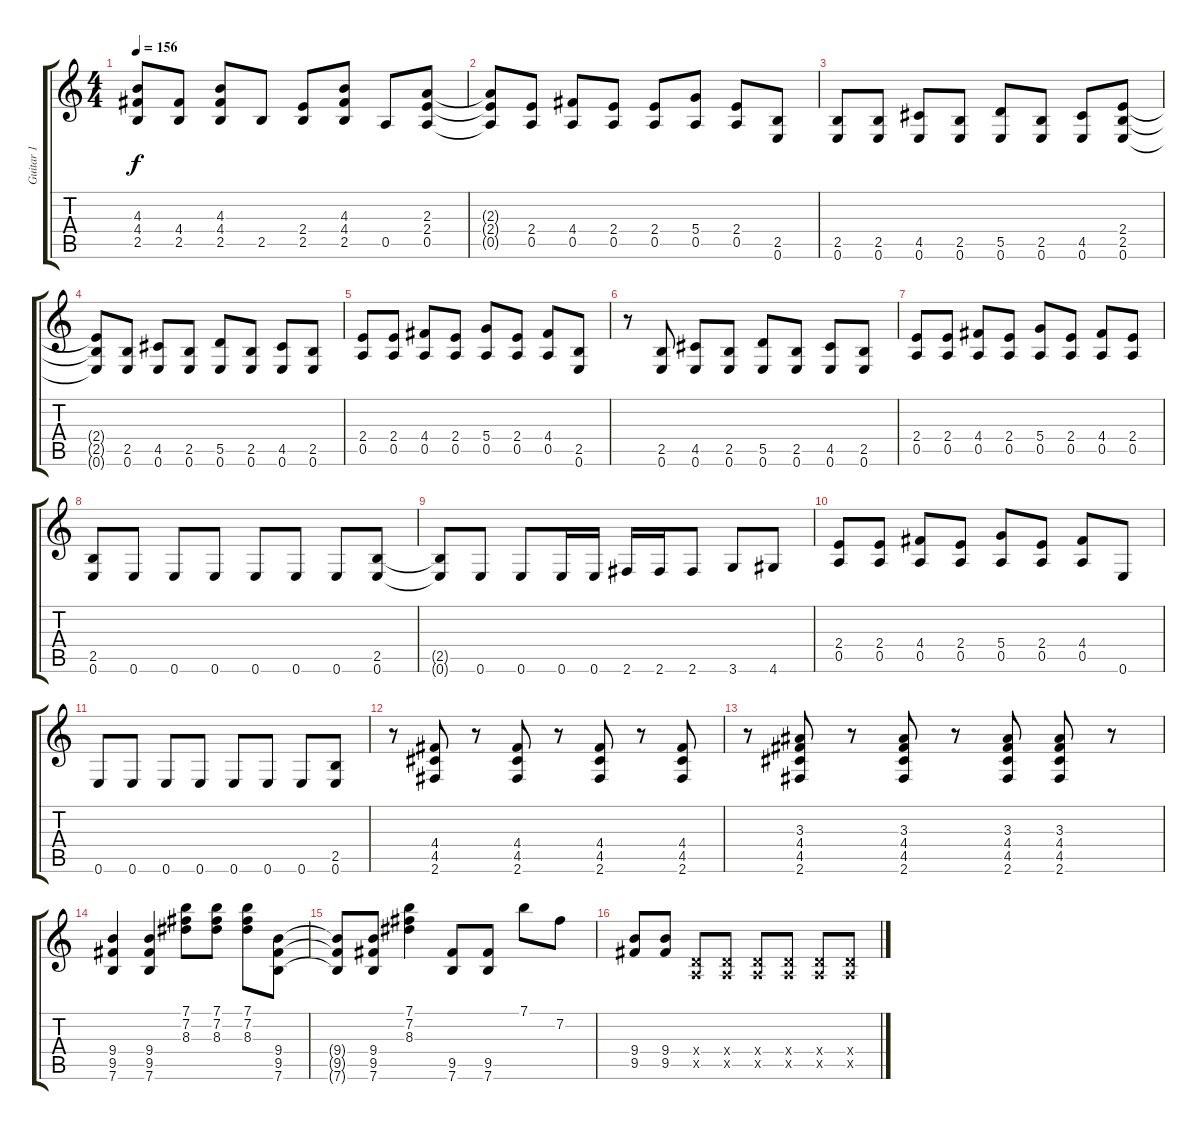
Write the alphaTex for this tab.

\track ("Guitar 1" "Guitar 1") {instrument overdrivenguitar}
\staff {score tabs}
\tuning (E4 B3 G3 D3 A2 E2) {hide}
\ts (4 4)
\tempo 156
\clef g2
\ks c
(4.3{t} 4.4{t} 2.5{t}).8{dy f} (4.4 2.5).8 (4.3 4.4 2.5).8 2.5.8 (2.4 2.5).8 (4.3 4.4 2.5).8 0.5.8 (2.3 2.4 0.5).8 |
(2.3{t} 2.4{t} 0.5{t}).8 (2.4 0.5).8 (4.4 0.5).8 (2.4 0.5).8 (2.4 0.5).8 (5.4 0.5).8 (2.4 0.5).8 (2.5 0.6).8 |
(2.5 0.6).8 (2.5 0.6).8 (4.5 0.6).8 (2.5 0.6).8 (5.5 0.6).8 (2.5 0.6).8 (4.5 0.6).8 (2.4 2.5 0.6).8 |
(2.4{t} 2.5{t} 0.6{t}).8 (2.5 0.6).8 (4.5 0.6).8 (2.5 0.6).8 (5.5 0.6).8 (2.5 0.6).8 (4.5 0.6).8 (2.5 0.6).8 |
(2.4 0.5).8 (2.4 0.5).8 (4.4 0.5).8 (2.4 0.5).8 (5.4 0.5).8 (2.4 0.5).8 (4.4 0.5).8 (2.5 0.6).8 |
r.8 (2.5 0.6).8 (4.5 0.6).8 (2.5 0.6).8 (5.5 0.6).8 (2.5 0.6).8 (4.5 0.6).8 (2.5 0.6).8 |
(2.4 0.5).8 (2.4 0.5).8 (4.4 0.5).8 (2.4 0.5).8 (5.4 0.5).8 (2.4 0.5).8 (4.4 0.5).8 (2.4 0.5).8 |
(2.5 0.6).8 0.6.8 0.6.8 0.6.8 0.6.8 0.6.8 0.6.8 (2.5 0.6).8 |
(2.5{t} 0.6{t}).8 0.6.8 0.6.8 0.6.16 0.6.16 2.6.16 2.6.16 2.6.8 3.6.8 4.6.8 |
(2.4 0.5).8 (2.4 0.5).8 (4.4 0.5).8 (2.4 0.5).8 (5.4 0.5).8 (2.4 0.5).8 (4.4 0.5).8 0.6.8 |
0.6.8 0.6.8 0.6.8 0.6.8 0.6.8 0.6.8 0.6.8 (2.5 0.6).8 |
r.8 (4.4 4.5 2.6).8 r.8 (4.4 4.5 2.6).8 r.8 (4.4 4.5 2.6).8 r.8 (4.4 4.5 2.6).8 |
r.8 (3.3 4.4 4.5 2.6).8 r.8 (3.3 4.4 4.5 2.6).8 r.8 (3.3 4.4 4.5 2.6).8 (3.3 4.4 4.5 2.6).8 r.8 |
(9.4 9.5 7.6).4 (9.4 9.5 7.6).4 (7.1 7.2 8.3).8 (7.1 7.2 8.3).8 (7.1 7.2 8.3).8 (9.4 9.5 7.6).8 |
(9.4{t} 9.5{t} 7.6{t}).8 (9.4 9.5 7.6).8 (7.1 7.2 8.3).4 (9.5 7.6).8 (9.5 7.6).8 7.1.8 7.2.8 |
(9.4 9.5).8 (9.4 9.5).8 (0.4{x} 0.5{x}).8 (0.4{x} 0.5{x}).8 (0.4{x} 0.5{x}).8 (0.4{x} 0.5{x}).8 (0.4{x} 0.5{x}).8 (0.4{x} 0.5{x}).8
